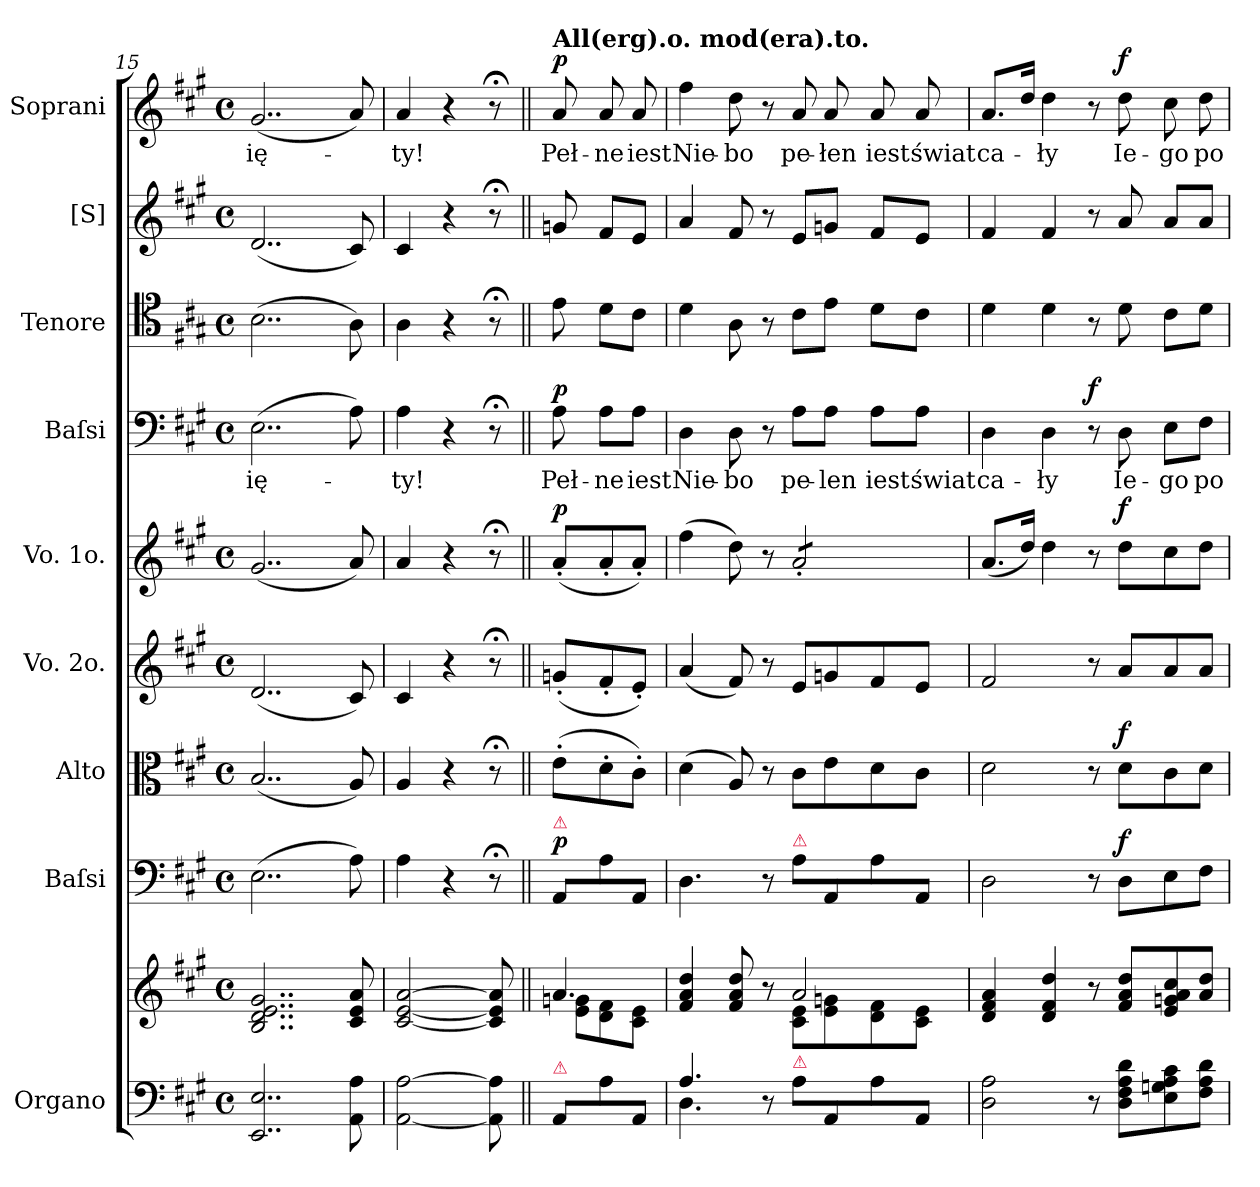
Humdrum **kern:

**kern	**kern	**kern	**dynam	**kern	**dynam	**kern	**kern	**dynam	**kern	**text	**dynam	**kern	**kern	**kern	**text	**dynam
*part9	*part9	*part8	*part8	*part7	*part7	*part6	*part5	*part5	*part4	*part4	*part4	*part3	*part2	*part1	*part1	*part1
*staff10	*staff9	*staff8	*staff8	*staff7	*staff7	*staff6	*staff5	*staff5	*staff4	*staff4	*staff4	*staff3	*staff2	*staff1	*staff1	*staff1
*I"Organo	*	*I"Baſsi	*	*I"Alto	*	*I"Vo. 2o.	*I"Vo. 1o.	*	*I"Baſsi	*	*	*I"Tenore	*I"[S]	*I"Soprani	*	*
*I'org	*	*I'b	*	*I'a	*	*	*	*	*I'B	*	*	*I'T	*I'S	*I'S	*	*
*clefF4	*clefG2	*clefF4	*	*clefC3	*	*clefG2	*clefG2	*	*clefF4	*	*	*clefC4	*clefG2	*clefG2	*	*
*k[f#c#g#]	*k[f#c#g#]	*k[f#c#g#]	*	*k[f#c#g#]	*	*k[f#c#g#]	*k[f#c#g#]	*	*k[f#c#g#]	*	*	*k[f#c#g#]	*k[f#c#g#]	*k[f#c#g#]	*	*
*M4/4	*M4/4	*M4/4	*	*M4/4	*	*M4/4	*M4/4	*	*M4/4	*	*	*M4/4	*M4/4	*M4/4	*	*
*met(c)	*met(c)	*met(c)	*	*met(c)	*	*met(c)	*met(c)	*	*met(c)	*	*	*met(c)	*met(c)	*met(c)	*	*
=15	=15	=15	=15	=15	=15	=15	=15	=15	=15	=15	=15	=15	=15	=15	=15	=15
2..EE/ 2..E/	2..B/ 2..d/ 2..e/ 2..g#/	(2..E\	.	(2..B/	.	(2..d/	(2..g#/	.	(2..E\	-ię-	.	(2..B\	(2..d/	(>2..g#/	-ię-	.
8AA\ 8A\	8c#/ 8e/ 8a/	8A\)	.	8A/)	.	8c#/)	8a/)	.	8A\)	.	.	8A\)	8c#/)	8a/)	.	.
=	=	=	=	=	=	=	=	=	=	=	=	=	=	=	=	=
[2AA\ [2A\	[2c#/ [2e/ [2a/	4A\	.	4A/	.	4c#/	4a/	.	4A\	-ty!	.	4A\	4c#/	4a/	-ty!	.
.	.	4r	.	4r	.	4r	4r	.	4r	.	.	4r	4r	4r	.	.
8AA]\ 8A]\	8c#]/ 8e]/ 8a]/	8r;<	.	8r;<	.	8r;<	8r;<	.	8r;<	.	.	8r;<	8r;<	8r;<	.	.
=16||	=16||	=16||	=16||	=16||	=16||	=16||	=16||	=16||	=16||	=16||	=16||	=16||	=16||	=16||	=16||	=16||
*	*^	*	*	*	*	*	*	*	*	*	*	*	*	*	*	*
!	!	!	!	!	!	!	!	!	!	!	!	!	!	!	!LO:TX:a:B:t=All(erg).o. mod(era).to.	!	!
!	!	!	!LO:TX:a:color=crimson:t=⚠	!	!	!	!	!	!	!	!	!	!	!	!	!	!
!LO:TX:a:color=crimson:t=⚠	!	!	!	!	!	!	!	!	!	!	!	!	!	!	!	!	!
!	!	!	!	!LO:DY:a	!	!	!	!	!LO:DY:a	!	!	!LO:DY:a	!	!	!	!	!LO:DY:a
8AA/L	4.a/	8e\ 8gn\L	8AA/L	p	(8e'\L	.	(8gn'/L	(8a'/L	p	8A\	Peł-	p	8e\	8gn/	8a/	Peł-	p
8A\	.	8d\ 8f#\	8A\	.	8d'\	.	8f#'/	8a'/	.	8A\L	-ne	.	8d\L	8f#/L	8a/	-ne	.
8AA/J	.	8c#\ 8e\J	8AA/J	.	8c#'\J)	.	8e'/J)	8a'/J)	.	8A\J	iest	.	8c#\J	8e/J	8a/	iest	.
=17	=17	=17	=17	=17	=17	=17	=17	=17	=17	=17	=17	=17	=17	=17	=17	=17	=17
*^	*	*	*	*	*	*	*	*	*	*	*	*	*	*	*	*	*
4.A/	4.D\	4f#/ 4a/ 4dd/	2ryy	4.D\	.	(4d\	.	(4a/	(4ff#\	.	4D\	Nie-	.	4d\	4a/	4ff#\	Nie-	.
.	.	8f#/ 8a/ 8dd/	.	.	.	8A/)	.	8f#/)	8dd\)	.	8D\	-bo	.	8A\	8f#/	8dd\	-bo	.
8r	8ryy	8r	.	8r	.	8r	.	8r	8r	.	8r	.	.	8r	8r	8r	.	.
!	!	!	!	!LO:TX:a:color=crimson:t=⚠	!	!	!	!	!	!	!	!	!	!	!	!	!	!
!LO:TX:a:color=crimson:t=⚠	!	!	!	!	!	!	!	!	!	!	!	!	!	!	!	!	!	!
*	*	*	*	*	*	*	*	*	*tremolo	*	*	*	*	*	*	*	*	*
8A\L	2ryy	2a/	8c#\ 8e\L	8A\L	.	8c#\L	.	8e/L	8a'/L	.	8A\L	pe-	.	8c#\L	8e/L	8a/	pe-	.
8AA/	.	.	8e\ 8gn\	8AA/	.	8e\	.	8gn/	8a'/	.	8A\J	-len	.	8e\J	8gn/J	8a/	-łen	.
8A\	.	.	8d\ 8f#\	8A\	.	8d\	.	8f#/	8a'/	.	8A\L	iest	.	8d\L	8f#/L	8a/	iest	.
8AA/J	.	.	8c#\ 8e\J	8AA/J	.	8c#\J	.	8e/J	8a'/J	.	8A\J	świat	.	8c#\J	8e/J	8a/	świat	.
*	*	*	*	*	*	*	*	*	*Xtremolo	*	*	*	*	*	*	*	*	*
*v	*v	*	*	*	*	*	*	*	*	*	*	*	*	*	*	*	*	*
*	*v	*v	*	*	*	*	*	*	*	*	*	*	*	*	*	*	*
=18	=18	=18	=18	=18	=18	=18	=18	=18	=18	=18	=18	=18	=18	=18	=18	=18
2D\ 2A\	4d/ 4f#/ 4a/	2D\	.	2d\	.	2f#/	(8.a/L	.	4D\	ca-	.	4d\	4f#/	8.a/L	ca-	.
.	.	.	.	.	.	.	16dd/Jk)	.	.	.	.	.	.	16dd/Jk	.	.
.	4d/ 4f#/ 4dd/	.	.	.	.	.	4dd\	.	4D\	-ły	.	4d\	4f#/	4dd\	-ły	.
!	!	!	!	!	!	!	!	!	!	!	!LO:DY:a	!	!	!	!	!
8r	8r	8r	.	8r	.	8r	8r	.	8r	.	f	8r	8r	8r	.	.
!	!	!	!LO:DY:a	!	!LO:DY:a	!	!	!LO:DY:a	!	!	!	!	!	!	!	!LO:DY:a
8D\ 8F#\ 8A\ 8d\L	8f#/ 8a/ 8dd/L	8D\L	f	8d\L	f	8a/L	8dd\L	f	8D\	Ie-	.	8d\	8a/	8dd\	Ie-	f
8E\ 8Gn\ 8A\ 8c#\	8e/ 8gn/ 8a/ 8cc#/	8E\	.	8c#\	.	8a/	8cc#\	.	8E\L	-go	.	8c#\L	8a/L	8cc#\	-go	.
8F#\ 8A\ 8d\J	8a/ 8dd/J	8F#\J	.	8d\J	.	8a/J	8dd\J	.	8F#\J	po	.	8d\J	8a/J	8dd\	po-	.
=	=	=	=	=	=	=	=	=	=	=	=	=	=	=	=	=
*-	*-	*-	*-	*-	*-	*-	*-	*-	*-	*-	*-	*-	*-	*-	*-	*-
